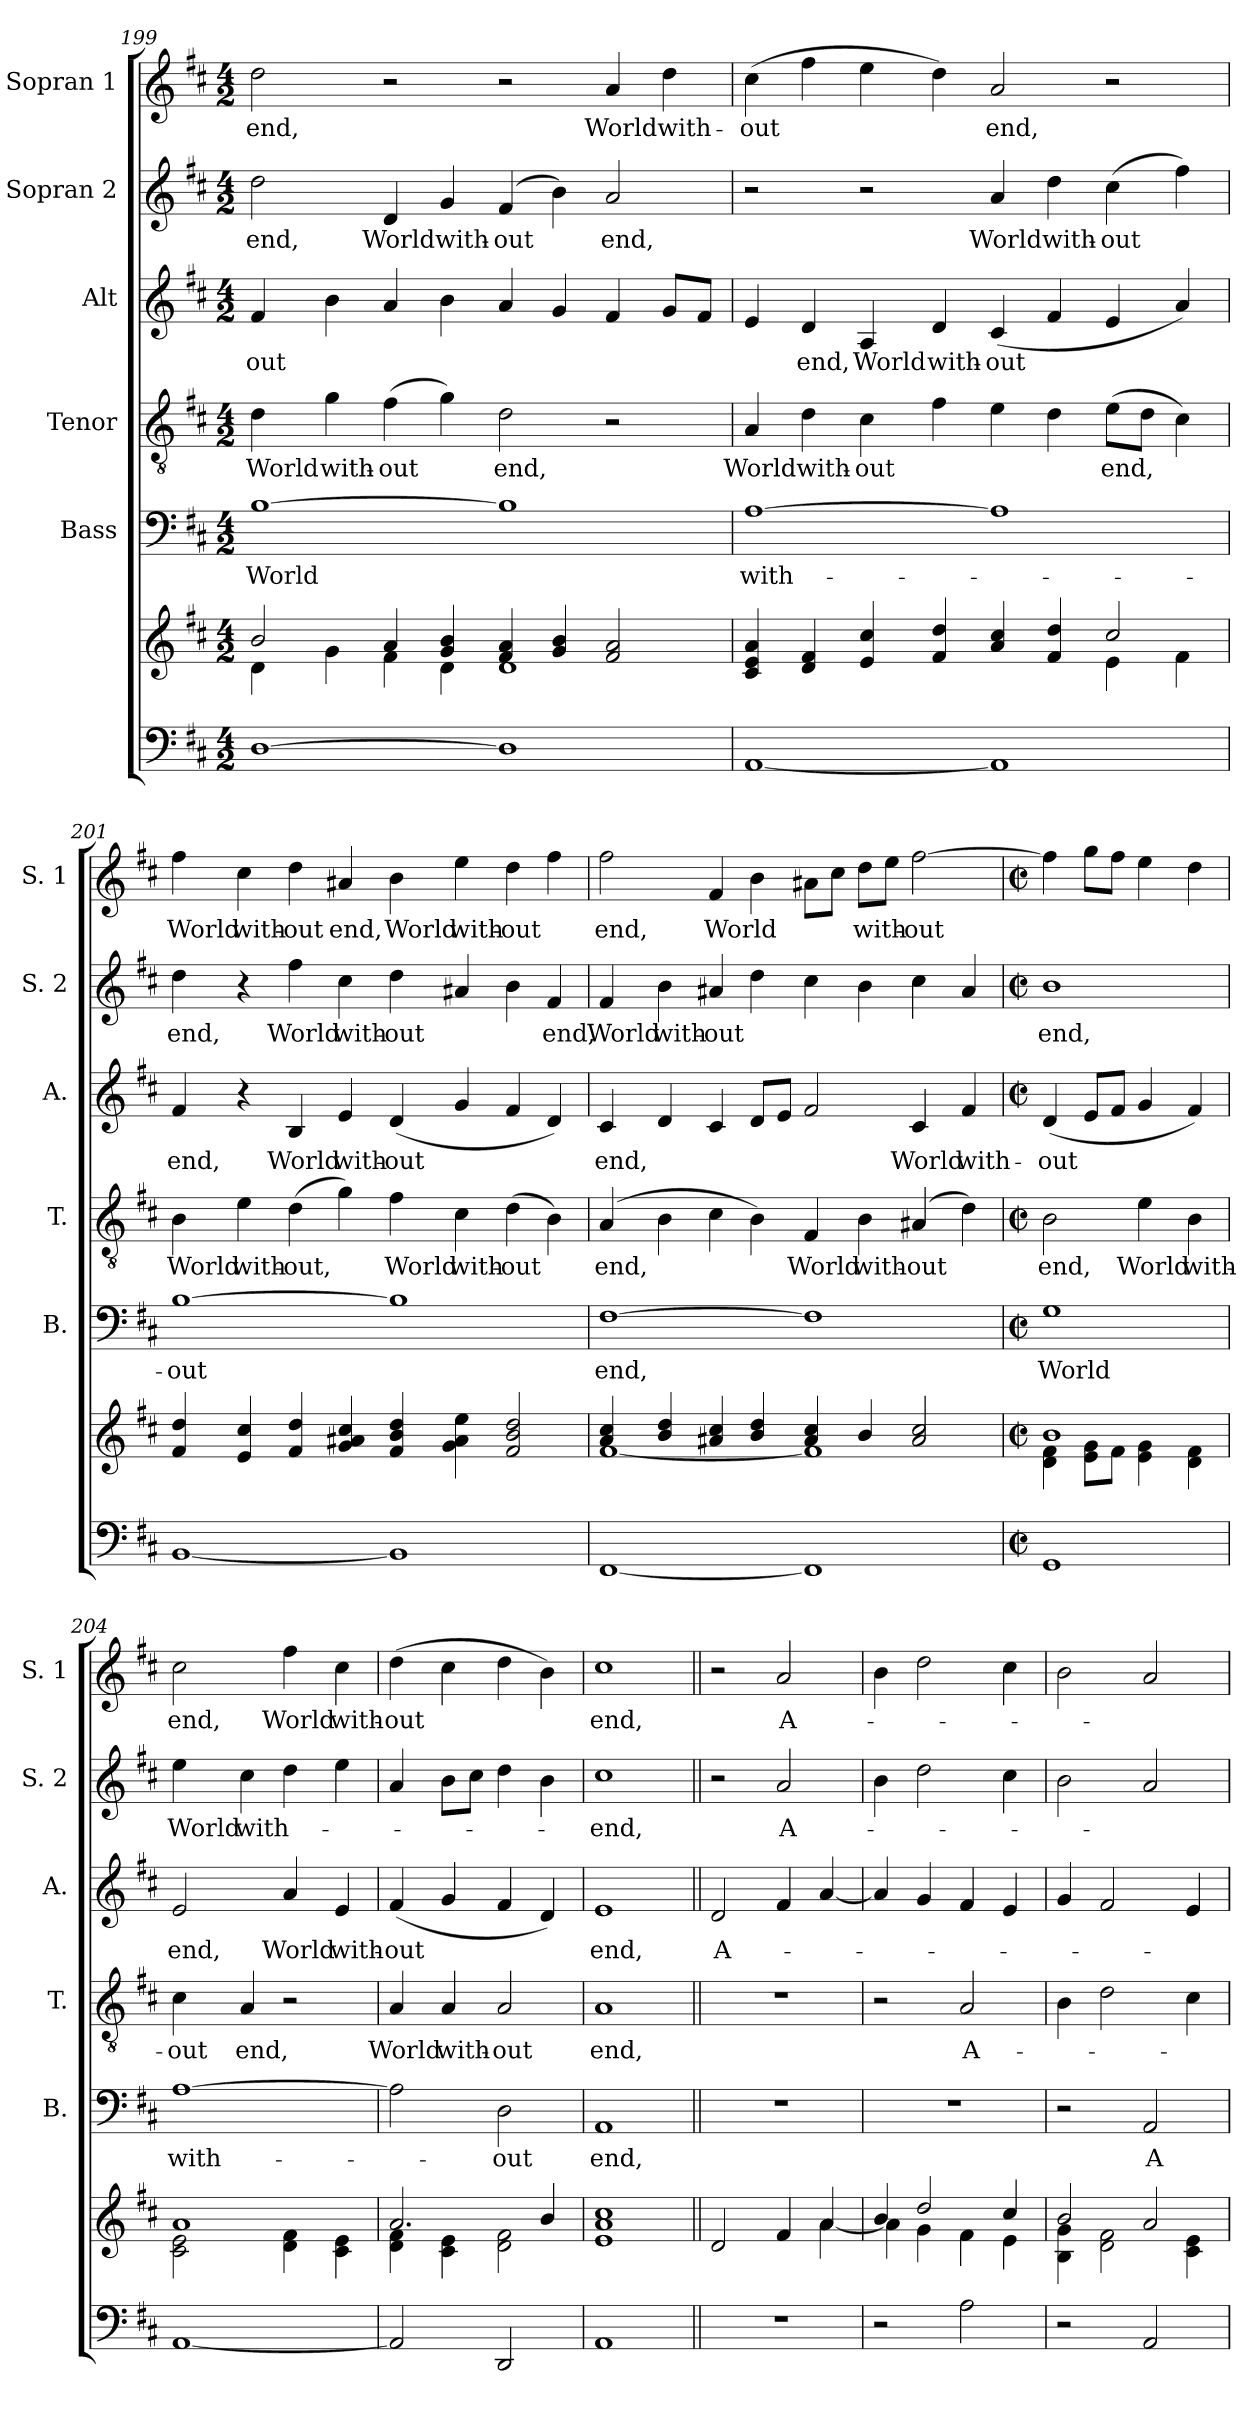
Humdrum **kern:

**kern	**kern	**kern	**text	**kern	**text	**kern	**text	**kern	**text	**kern	**text
*part6	*part6	*part5	*part5	*part4	*part4	*part3	*part3	*part2	*part2	*part1	*part1
*staff7	*staff6	*staff5	*staff5	*staff4	*staff4	*staff3	*staff3	*staff2	*staff2	*staff1	*staff1
*	*	*I"Bass	*	*I"Tenor	*	*I"Alt	*	*I"Sopran 2	*	*I"Sopran 1	*
*	*	*I'B.	*	*I'T.	*	*I'A.	*	*I'S. 2	*	*I'S. 1	*
*clefF4	*clefG2	*clefF4	*	*clefGv2	*	*clefG2	*	*clefG2	*	*clefG2	*
*k[f#c#]	*k[f#c#]	*k[f#c#]	*	*k[f#c#]	*	*k[f#c#]	*	*k[f#c#]	*	*k[f#c#]	*
*D:	*D:	*D:	*	*D:	*	*D:	*	*D:	*	*D:	*
*M4/2	*M4/2	*M4/2	*	*M4/2	*	*M4/2	*	*M4/2	*	*M4/2	*
=199	=199	=199	=199	=199	=199	=199	=199	=199	=199	=199	=199
*	*^	*	*	*	*	*	*	*	*	*	*
!	!	!	!	!LO:LY:b	!	!LO:LY:b	!	!LO:LY:b	!	!LO:LY:b	!	!LO:LY:b
[1D	2b/	4d\	[1B	World	4d\	World	4f#/	-out	2dd\	end,	2dd\	end,
!	!	!	!	!	!	!LO:LY:b	!	!	!	!	!	!
.	.	4g\	.	.	4g\	with-	4b\	.	.	.	.	.
!	!	!	!	!	!	!LO:LY:b	!	!	!	!LO:LY:b	!	!
.	4a/	4f#\	.	.	(>4f#\	-out	4a/	.	4d/	World	2r	.
!	!	!	!	!	!	!	!	!	!	!LO:LY:b	!	!
.	4g/ 4b/	4d\	.	.	4g\)	.	4b\	.	4g/	with-	.	.
!	!	!	!	!	!	!LO:LY:b	!	!	!	!LO:LY:b	!	!
1D]	4f#/ 4a/	1d	1B]	.	2d\	end,	4a/	.	(4f#/	-out	2r	.
.	4g/ 4b/	.	.	.	.	.	4g/	.	4b\)	.	.	.
!	!	!	!	!	!	!	!	!	!	!LO:LY:b	!	!LO:LY:b
.	2f#/ 2a/	.	.	.	2r	.	4f#/	.	2a/	end,	4a/	World
!	!	!	!	!	!	!	!	!	!	!	!	!LO:LY:b
.	.	.	.	.	.	.	8g/L	.	.	.	4dd\	with-
.	.	.	.	.	.	.	8f#/J	.	.	.	.	.
!!LO:LB:g=z
=200	=200	=200	=200	=200	=200	=200	=200	=200	=200	=200	=200	=200
!	!	!	!	!LO:LY:b	!	!LO:LY:b	!	!	!	!	!	!LO:LY:b
[1AA	4c#/ 4e/ 4a/	1.ryy	[1A	with-	4A/	World	4e/	.	2r	.	(>4cc#\	-out
!	!	!	!	!	!	!LO:LY:b	!	!LO:LY:b	!	!	!	!
.	4d/ 4f#/	.	.	.	4d\	with-	4d/	end,	.	.	4ff#\	.
!	!	!	!	!	!	!LO:LY:b	!	!LO:LY:b	!	!	!	!
.	4e/ 4cc#/	.	.	.	4c#\	-out	4A/	World	2r	.	4ee\	.
!	!	!	!	!	!	!	!	!LO:LY:b	!	!	!	!
.	4f#/ 4dd/	.	.	.	4f#\	.	4d/	with-	.	.	4dd\)	.
!	!	!	!	!	!	!	!	!LO:LY:b	!	!LO:LY:b	!	!LO:LY:b
1AA]	4a/ 4cc#/	.	1A]	.	4e\	.	(<4c#/	-out	4a/	World	2a/	end,
!	!	!	!	!	!	!	!	!	!	!LO:LY:b	!	!
.	4f#/ 4dd/	.	.	.	4d\	.	4f#/	.	4dd\	with-	.	.
!	!	!	!	!	!	!LO:LY:b	!	!	!	!LO:LY:b	!	!
.	2cc#/	4e\	.	.	(>8e\L	end,	4e/	.	(>4cc#\	-out	2r	.
.	.	.	.	.	8d\J	.	.	.	.	.	.	.
.	.	4f#\	.	.	4c#\)	.	4a/)	.	4ff#\)	.	.	.
=201	=201	=201	=201	=201	=201	=201	=201	=201	=201	=201	=201	=201
!	!	!	!	!LO:LY:b	!	!LO:LY:b	!	!LO:LY:b	!	!LO:LY:b	!	!LO:LY:b
*	*v	*v	*	*	*	*	*	*	*	*	*	*
[1BB	4f#/ 4dd/	[1B	-out	4B\	World	4f#/	end,	4dd\	end,	4ff#\	World
!	!	!	!	!	!LO:LY:b	!	!	!	!	!	!LO:LY:b
.	4e/ 4cc#/	.	.	4e\	with-	4r	.	4r	.	4cc#\	with-
!	!	!	!	!	!LO:LY:b	!	!LO:LY:b	!	!LO:LY:b	!	!LO:LY:b
.	4f#/ 4dd/	.	.	(>4d\	-out,	4B/	World	4ff#\	World	4dd\	-out
!	!	!	!	!	!	!	!LO:LY:b	!	!LO:LY:b	!	!LO:LY:b
.	4g/ 4a#X/ 4cc#/	.	.	4g\)	.	4e/	with-	4cc#\	with-	4a#X/	end,
!	!	!	!	!	!LO:LY:b	!	!LO:LY:b	!	!LO:LY:b	!	!LO:LY:b
1BB]	4f#/ 4b/ 4dd/	1B]	.	4f#\	World	(<4d/	-out	4dd\	-out	4b\	World
!	!	!	!	!	!LO:LY:b	!	!	!	!	!	!LO:LY:b
.	4g\ 4a#\ 4ee\	.	.	4c#\	with-	4g/	.	4a#X/	.	4ee\	with-
!	!	!	!	!	!LO:LY:b	!	!	!	!	!	!LO:LY:b
.	2f#/ 2b/ 2dd/	.	.	(>4d\	-out	4f#/	.	4b\	.	4dd\	-out
!	!	!	!	!	!	!	!	!	!LO:LY:b	!	!
.	.	.	.	4B\)	.	4d/)	.	4f#/	end,	4ff#\	.
!!LO:PB:g=z
=202	=202	=202	=202	=202	=202	=202	=202	=202	=202	=202	=202
*	*^	*	*	*	*	*	*	*	*	*	*
!	!	!	!	!LO:LY:b	!	!LO:LY:b	!	!LO:LY:b	!	!LO:LY:b	!	!LO:LY:b
[1FF#	4a/ 4cc#/	[<1f#	[1F#	end,	(4A/	end,	4c#/	end,	4f#/	World	2ff#\	end,
!	!	!	!	!	!	!	!	!	!	!LO:LY:b	!	!
.	4b/ 4dd/	.	.	.	4B\	.	4d/	.	4b\	with-	.	.
!	!	!	!	!	!	!	!	!	!	!LO:LY:b	!	!LO:LY:b
.	4a#X/ 4cc#/	.	.	.	4c#\	.	4c#/	.	4a#X/	-out	4f#/	World
.	4b/ 4dd/	.	.	.	4B\)	.	8d/L	.	4dd\	.	4b\	.
.	.	.	.	.	.	.	8e/J	.	.	.	.	.
!	!	!	!	!	!	!LO:LY:b	!	!	!	!	!	!
1FF#]	4a#/ 4cc#/	1f#]	1F#]	.	4F#/	World	2f#/	.	4cc#\	.	8a#X\L	.
.	.	.	.	.	.	.	.	.	.	.	8cc#\J	.
!	!	!	!	!	!	!LO:LY:b	!	!	!	!	!	!LO:LY:b
.	4b/	.	.	.	4B\	with-	.	.	4b\	.	8dd\L	with-
.	.	.	.	.	.	.	.	.	.	.	8ee\J	.
!	!	!	!	!	!	!LO:LY:b	!	!LO:LY:b	!	!	!	!LO:LY:b
.	2a#/ 2cc#/	.	.	.	(4A#X/	-out	4c#/	World	4cc#\	.	[2ff#\	-out
!	!	!	!	!	!	!	!	!LO:LY:b	!	!	!	!
.	.	.	.	.	4d\)	.	4f#/	with-	4a#/	.	.	.
=203	=203	=203	=203	=203	=203	=203	=203	=203	=203	=203	=203	=203
*M2/2	*M2/2	*	*M2/2	*	*M2/2	*	*M2/2	*	*M2/2	*	*M2/2	*
*met(c|)	*met(c|)	*	*met(c|)	*	*met(c|)	*	*met(c|)	*	*met(c|)	*	*met(c|)	*
!	!	!	!	!LO:LY:b	!	!LO:LY:b	!	!LO:LY:b	!	!LO:LY:b	!	!
1GG	1b	4d\ 4f#\	1G	World	2B\	end,	(<4d/	-out	1b	end,	4ff#\]	.
.	.	8e\ 8g\L	.	.	.	.	8e/L	.	.	.	8gg\L	.
.	.	8f#\J	.	.	.	.	8f#/J	.	.	.	8ff#\J	.
!	!	!	!	!	!	!LO:LY:b	!	!	!	!	!	!
.	.	4e\ 4g\	.	.	4e\	World	4g/	.	.	.	4ee\	.
!	!	!	!	!	!	!LO:LY:b	!	!	!	!	!	!
.	.	4d\ 4f#\	.	.	4B\	with-	4f#/)	.	.	.	4dd\	.
=204	=204	=204	=204	=204	=204	=204	=204	=204	=204	=204	=204	=204
!	!	!	!	!LO:LY:b	!	!LO:LY:b	!	!LO:LY:b	!	!LO:LY:b	!	!LO:LY:b
[1AA	1a	2c#\ 2e\	[1A	with-	4c#\	-out	2e/	end,	4ee\	World	2cc#\	end,
!	!	!	!	!	!	!LO:LY:b	!	!	!	!LO:LY:b	!	!
.	.	.	.	.	4A/	end,	.	.	4cc#\	with-	.	.
!	!	!	!	!	!	!	!	!LO:LY:b	!	!	!	!LO:LY:b
.	.	4d\ 4f#\	.	.	2r	.	4a/	World	4dd\	.	4ff#\	World
!	!	!	!	!	!	!	!	!LO:LY:b	!	!	!	!LO:LY:b
.	.	4c#\ 4e\	.	.	.	.	4e/	with-	4ee\	.	4cc#\	with-
=205	=205	=205	=205	=205	=205	=205	=205	=205	=205	=205	=205	=205
!	!	!	!	!	!	!LO:LY:b	!	!LO:LY:b	!	!	!	!LO:LY:b
2AA/]	2.a/	4d\ 4f#\	2A\]	.	4A/	World	(<4f#/	-out	4a/	.	(>4dd\	-out
!	!	!	!	!	!	!LO:LY:b	!	!	!	!	!	!
.	.	4c#\ 4e\	.	.	4A/	with-	4g/	.	8b\L	.	4cc#\	.
.	.	.	.	.	.	.	.	.	8cc#\J	.	.	.
!	!	!	!	!LO:LY:b	!	!LO:LY:b	!	!	!	!	!	!
2DD/	.	2d\ 2f#\	2D\	-out	2A/	-out	4f#/	.	4dd\	.	4dd\	.
.	4b/	.	.	.	.	.	4d/)	.	4b\	.	4b\)	.
*	*v	*v	*	*	*	*	*	*	*	*	*	*
!!LO:LB:g=z
=206	=206	=206	=206	=206	=206	=206	=206	=206	=206	=206	=206
!	!	!	!LO:LY:b	!	!LO:LY:b	!	!LO:LY:b	!	!LO:LY:b	!	!LO:LY:b
1AA	1e 1a 1cc#	1AA	end,	1A	end,	1e	end,	1cc#	-end,	1cc#	end,
=207||	=207||	=207||	=207||	=207||	=207||	=207||	=207||	=207||	=207||	=207||	=207||
*	*^	*	*	*	*	*	*	*	*	*	*
!	!	!	!	!	!	!	!	!LO:LY:b	!	!	!	!
1r	2d/	2.ryy	1r	.	1r	.	2d/	A-	2r	.	2r	.
!	!	!	!	!	!	!	!	!	!	!LO:LY:b	!	!LO:LY:b
.	4f#/	.	.	.	.	.	4f#/	.	2a/	A-	2a/	A-
.	4a/	[<4a\	.	.	.	.	[4a/	.	.	.	.	.
=208	=208	=208	=208	=208	=208	=208	=208	=208	=208	=208	=208	=208
2r	4b/	4a\]	1r	.	2r	.	4a/]	.	4b\	.	4b\	.
.	2dd/	4g\	.	.	.	.	4g/	.	2dd\	.	2dd\	.
!	!	!	!	!	!	!LO:LY:b	!	!	!	!	!	!
2A\	.	4f#\	.	.	2A/	A-	4f#/	.	.	.	.	.
.	4cc#/	4e\	.	.	.	.	4e/	.	4cc#\	.	4cc#\	.
=209	=209	=209	=209	=209	=209	=209	=209	=209	=209	=209	=209	=209
2r	2b/	4B\ 4g\	2r	.	4B\	.	4g/	.	2b\	.	2b\	.
.	.	2d\ 2f#\	.	.	2d\	.	2f#/	.	.	.	.	.
!	!	!	!	!LO:LY:b	!	!	!	!	!	!	!	!
2AA/	2a/	.	2AA/	A-	.	.	.	.	2a/	.	2a/	.
.	.	4c#\ 4e\	.	.	4c#\	.	4e/	.	.	.	.	.
*	*v	*v	*	*	*	*	*	*	*	*	*	*
=	=	=	=	=	=	=	=	=	=	=	=
*-	*-	*-	*-	*-	*-	*-	*-	*-	*-	*-	*-
